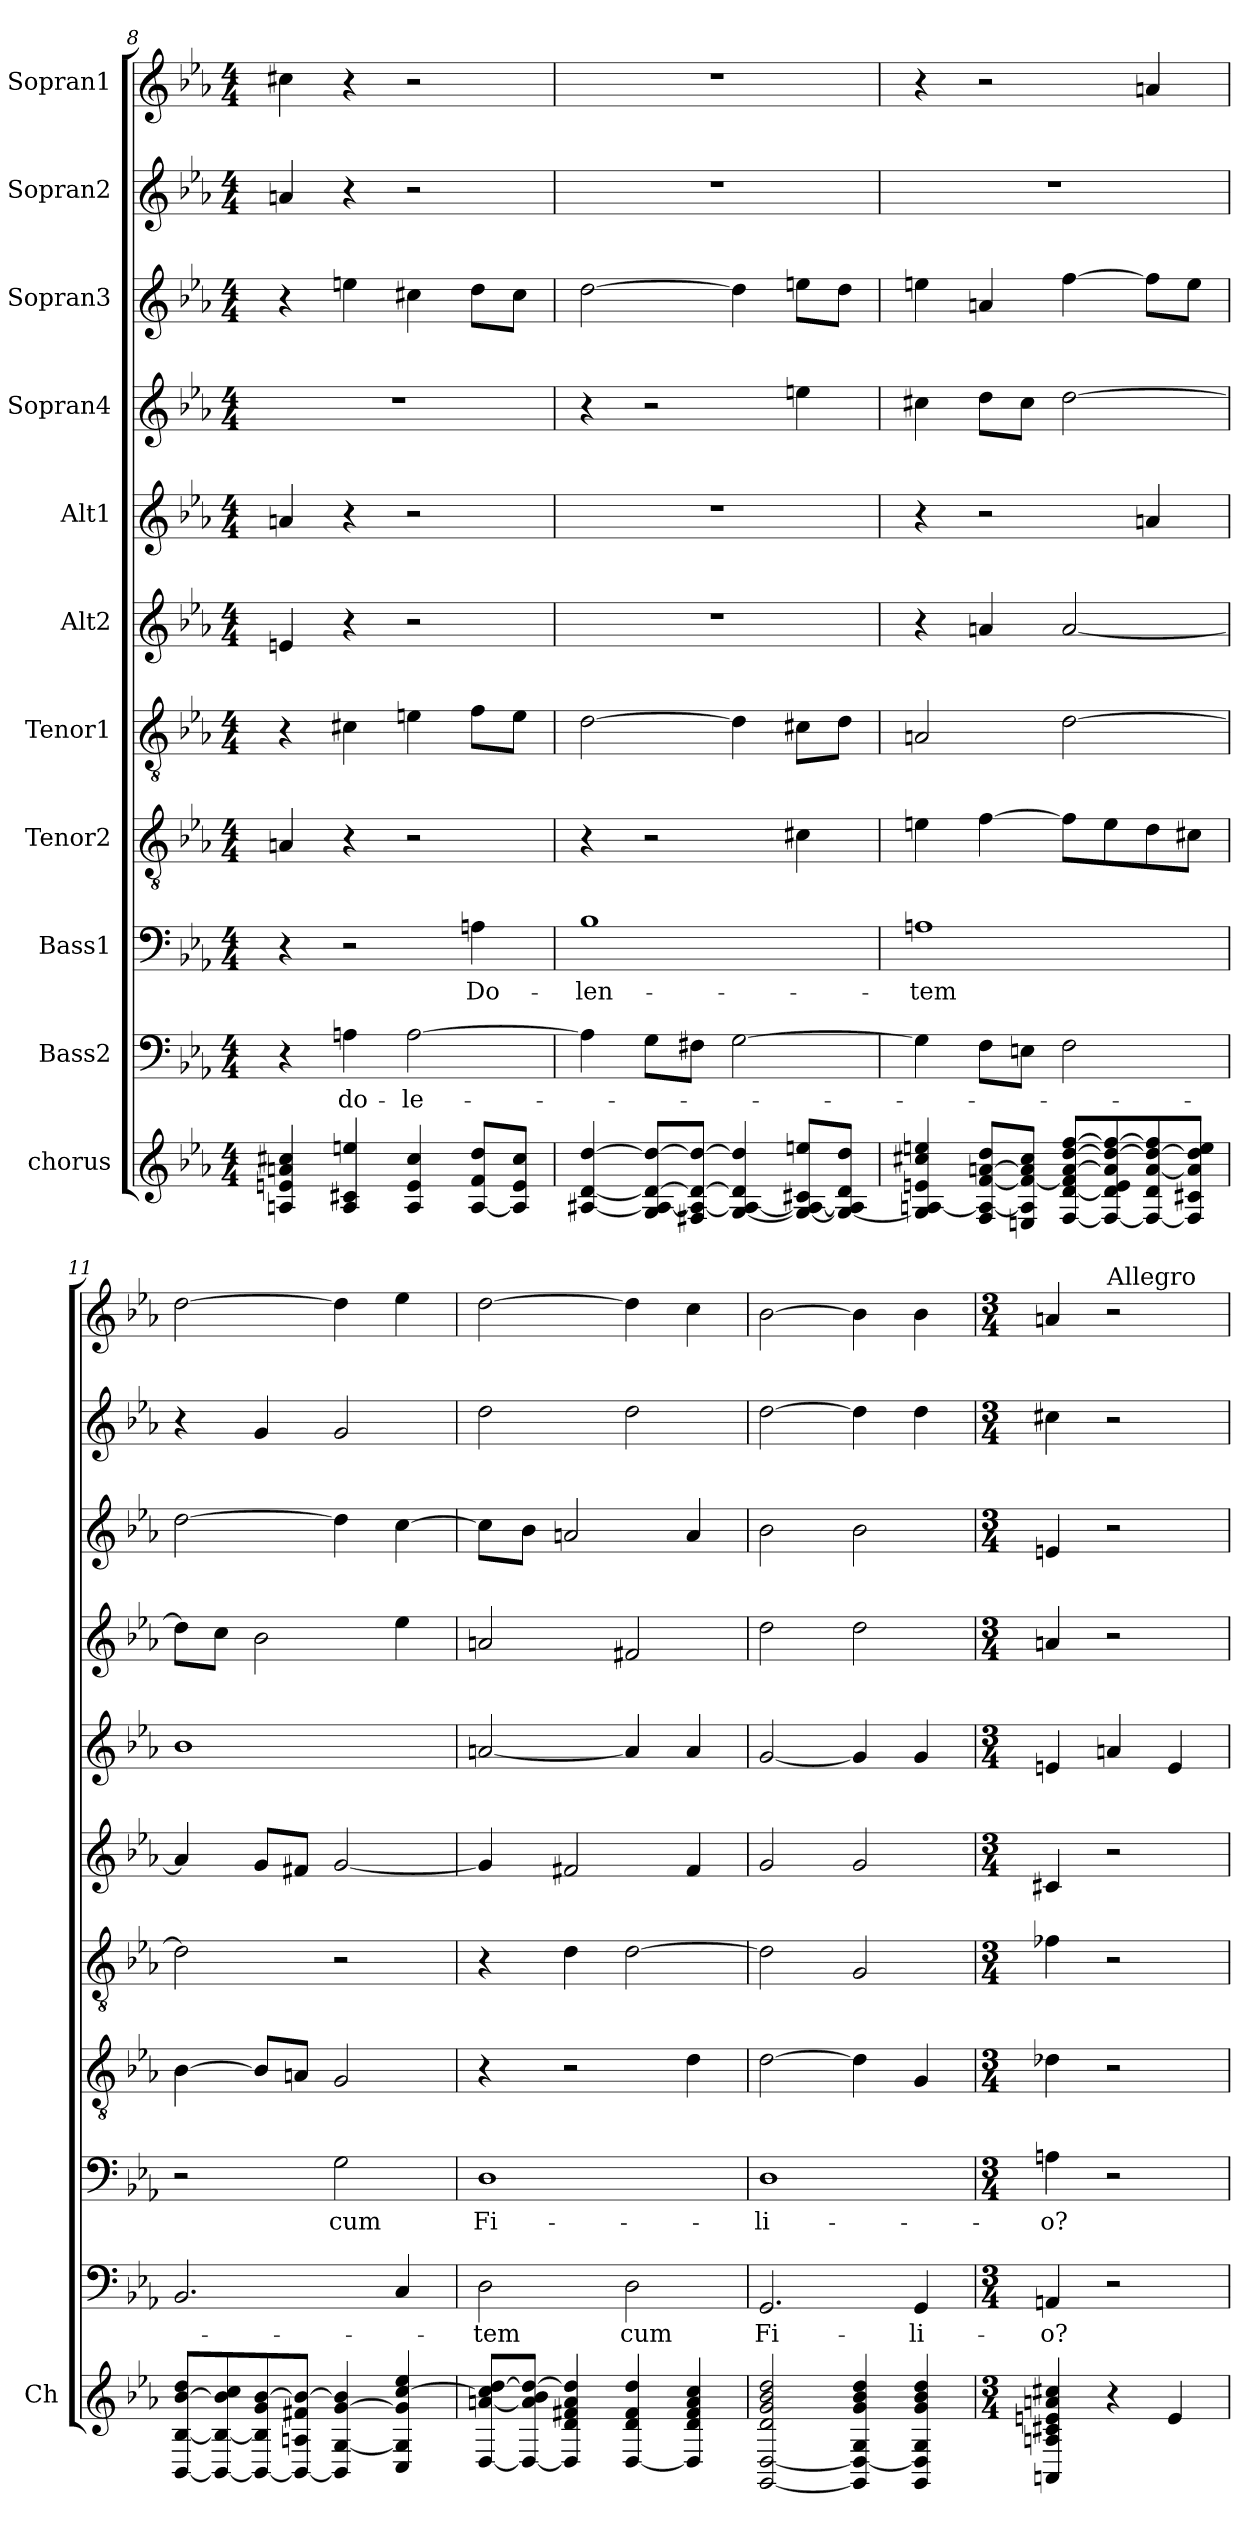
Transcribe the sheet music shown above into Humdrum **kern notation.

**kern	**kern	**text	**kern	**text	**kern	**kern	**kern	**kern	**kern	**kern	**kern	**kern
*part11	*part10	*part10	*part9	*part9	*part8	*part7	*part6	*part5	*part4	*part3	*part2	*part1
*staff11	*staff10	*staff10	*staff9	*staff9	*staff8	*staff7	*staff6	*staff5	*staff4	*staff3	*staff2	*staff1
*I"chorus	*I"Bass2	*	*I"Bass1	*	*I"Tenor2	*I"Tenor1	*I"Alt2	*I"Alt1	*I"Sopran4	*I"Sopran3	*I"Sopran2	*I"Sopran1
*I'Ch	*	*	*	*	*	*	*	*	*	*	*	*
*clefG2	*clefF4	*	*clefF4	*	*clefGv2	*clefGv2	*clefG2	*clefG2	*clefG2	*clefG2	*clefG2	*clefG2
*k[b-e-a-]	*k[b-e-a-]	*	*k[b-e-a-]	*	*k[b-e-a-]	*k[b-e-a-]	*k[b-e-a-]	*k[b-e-a-]	*k[b-e-a-]	*k[b-e-a-]	*k[b-e-a-]	*k[b-e-a-]
*E-:	*E-:	*	*E-:	*	*E-:	*E-:	*E-:	*E-:	*E-:	*E-:	*E-:	*E-:
*M4/4	*M4/4	*	*M4/4	*	*M4/4	*M4/4	*M4/4	*M4/4	*M4/4	*M4/4	*M4/4	*M4/4
=8	=8	=8	=8	=8	=8	=8	=8	=8	=8	=8	=8	=8
4An/ 4en/ 4an/ 4cc#X/	4r	.	4r	.	4An/	4r	4en/	4an/	1r	4r	4an/	4cc#X\
4A/ 4c#X/ 4een/	4An\	do-	2r	.	4r	4c#X\	4r	4r	.	4een\	4r	4r
4A/ 4e/ 4cc#/	[2A\	-le-	.	.	2r	4en\	2r	2r	.	4cc#X\	2r	2r
[8A/ 8f/ 8dd/L	.	.	4An\	Do-	.	8f\L	.	.	.	8dd\L	.	.
8A/] 8e/ 8cc#/J	.	.	.	.	.	8e\J	.	.	.	8cc#\J	.	.
=9	=9	=9	=9	=9	=9	=9	=9	=9	=9	=9	=9	=9
[4A#X/ [4d/ [4dd/	4A\]	.	1B-	-len-	4r	[2d\	1r	1r	4r	[2dd\	1r	1r
8G/ 8A#/_ 8d/_ 8dd/_L	8G\L	.	.	.	2r	.	.	.	2r	.	.	.
8F#X/ 8A#/_ 8d/_ 8dd/_J	8F#X\J	.	.	.	.	.	.	.	.	.	.	.
[4G/ 4A#/_ 4d/] 4dd/]	[2G\	.	.	.	.	4d\]	.	.	.	4dd\]	.	.
8G/_ 8A#/_ 8c#X/ 8een/L	.	.	.	.	4c#X\	8c#X\L	.	.	4een\	8een\L	.	.
8G/_ 8A#/] 8d/ 8dd/J	.	.	.	.	.	8d\J	.	.	.	8dd\J	.	.
=10	=10	=10	=10	=10	=10	=10	=10	=10	=10	=10	=10	=10
4G/] [4An/ 4en/ 4cc#X/ 4een/	4G\]	.	1An	-tem	4en\	2An/	4r	4r	4cc#X\	4een\	1r	4r
8F/ 8A/_ [8f/ [8an/ 8dd/L	8F\L	.	.	.	[4f\	.	4an/	2r	8dd\L	4an/	.	2r
8En/ 8A/] 8f/_ 8a/] 8cc#/J	8En\J	.	.	.	.	.	.	.	8cc#\J	.	.	.
[8F/ [8d/ 8f/] [8a/ [8dd/ [8ff/L	2F\	.	.	.	8f\L]	[2d\	[2a/	.	[2dd\	[4ff\	.	.
8F/_ 8d/] 8e/ 8a/] 8dd/_ 8ff/_	.	.	.	.	8e\	.	.	.	.	.	.	.
8F/_ 8d/ [8a/ 8dd/_ 8ff/]	.	.	.	.	8d\	.	.	4an/	.	8ff\L]	.	4an/
8F/] 8c#X/ 8a/] 8dd/] 8ee/J	.	.	.	.	8c#X\J	.	.	.	.	8ee\J	.	.
!!LO:PB:g=z
=11	=11	=11	=11	=11	=11	=11	=11	=11	=11	=11	=11	=11
[8BB-/ [8B-/ [8b-/ 8dd/L	2.BB-/	.	2r	.	[4B-\	2d\]	4a/]	1b-	8dd\L]	[2dd\	4r	[2dd\
8BB-/_ 8B-/_ 8b-/] 8cc/	.	.	.	.	.	.	.	.	8cc\J	.	.	.
8BB-/_ 8B-/] 8g/ [8b-/	.	.	.	.	8B-/L]	.	8g/L	.	2b-\	.	4g/	.
8BB-/_ 8An/ 8f#X/ 8b-/_J	.	.	.	.	8An/J	.	8f#X/J	.	.	.	.	.
4BB-/] [4G/ [4g/ 4b-/]	.	.	2G\	cum	2G/	2r	[2g/	.	.	4dd\]	2g/	4dd\]
4C/ 4G/] 4g/] [4cc/ 4ee-/	4C/	.	.	.	.	.	.	.	4ee-\	[4cc\	.	4ee-\
=12	=12	=12	=12	=12	=12	=12	=12	=12	=12	=12	=12	=12
[8D/ [8an/ 8cc/] [8dd/L	2D\	-tem	1D	Fi-	4r	4r	4g/]	[2an/	2an/	8cc\L]	2dd\	[2dd\
8D/_ 8a/] 8b-/ 8dd/_J	.	.	.	.	.	.	.	.	.	8b-\J	.	.
4D/] 4d/ 4f#X/ 4a/ 4dd/]	.	.	.	.	2r	4d\	2f#X/	.	.	2an/	.	.
[4D/ 4d/ 4f#/ 4dd/	2D\	cum	.	.	.	[2d\	.	4a/]	2f#X/	.	2dd\	4dd\]
4D/] 4d/ 4f#/ 4a/ 4cc/	.	.	.	.	4d\	.	4f#/	4a/	.	4a/	.	4cc\
=13	=13	=13	=13	=13	=13	=13	=13	=13	=13	=13	=13	=13
[2GG/ [2D/ 2d/ 2g/ 2b-/ 2dd/	2.GG/	Fi-	1D	-li-	[2d\	2d\]	2g/	[2g/	2dd\	2b-\	[2dd\	[2b-\
4GG/] 4D/_ 4G/ 4g/ 4b-/ 4dd/	.	.	.	.	4d\]	2G/	2g/	4g/]	2dd\	2b-\	4dd\]	4b-\]
4GG/ 4D/] 4G/ 4g/ 4b-/ 4dd/	4GG/	-li-	.	.	4G/	.	.	4g/	.	.	4dd\	4b-\
=14	=14	=14	=14	=14	=14	=14	=14	=14	=14	=14	=14	=14
*M3/4	*M3/4	*	*M3/4	*	*M3/4	*M3/4	*M3/4	*M3/4	*M3/4	*M3/4	*M3/4	*M3/4
4AAn/ 4An/ 4c#X/ 4en/ 4an/ 4cc#X/	4AAn/	-o?	4An\	-o?	4d-X\	4f-X\	4c#X/	4en/	4an/	4en/	4cc#X\	4an/
!	!	!	!	!	!	!	!	!	!	!	!	!LO:TX:a:t=Allegro
4r	2r	.	2r	.	2r	2r	2r	4an/	2r	2r	2r	2r
4e/	.	.	.	.	.	.	.	4e/	.	.	.	.
=	=	=	=	=	=	=	=	=	=	=	=	=
*-	*-	*-	*-	*-	*-	*-	*-	*-	*-	*-	*-	*-
